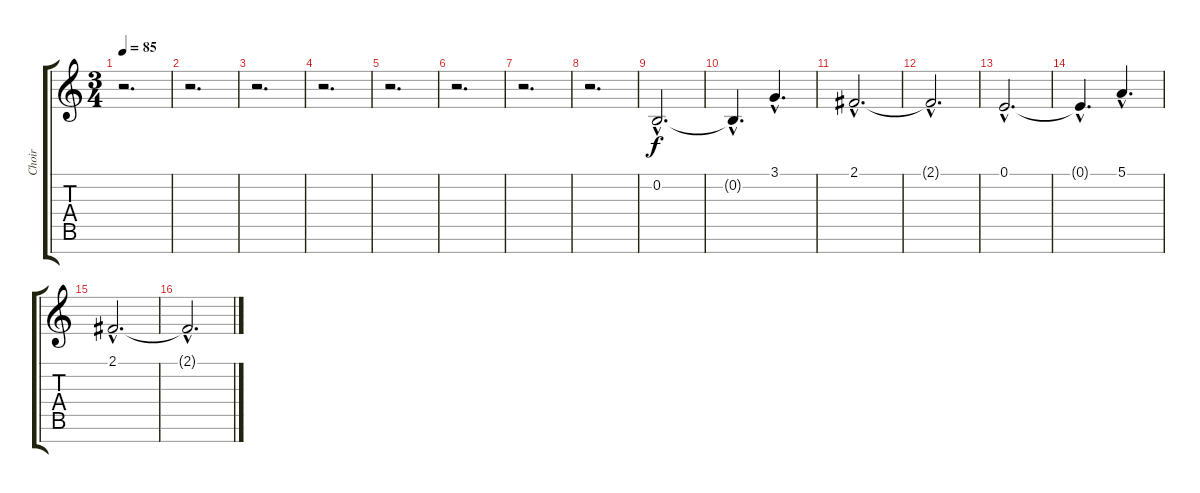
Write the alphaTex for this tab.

\track ("Choir" "Choir") {instrument choiraahs}
\staff {score tabs}
\tuning (E4 B3 G3 D3 A2 E2 B1) {hide}
\ts (3 4)
\tempo 85
\clef g2
\ks c
r.2{d dy f instrument choiraahs} |
r.2{d} |
r.2{d} |
r.2{d} |
r.2{d} |
r.2{d} |
r.2{d} |
r.2{d} |
0.2{hac}.2{d} |
0.2{hac t}.4{d} 3.1{hac}.4{d} |
2.1{hac}.2{d} |
2.1{hac t}.2{d} |
0.1{hac}.2{d} |
0.1{hac t}.4{d} 5.1{hac}.4{d} |
2.1{hac}.2{d} |
2.1{hac t}.2{d}
